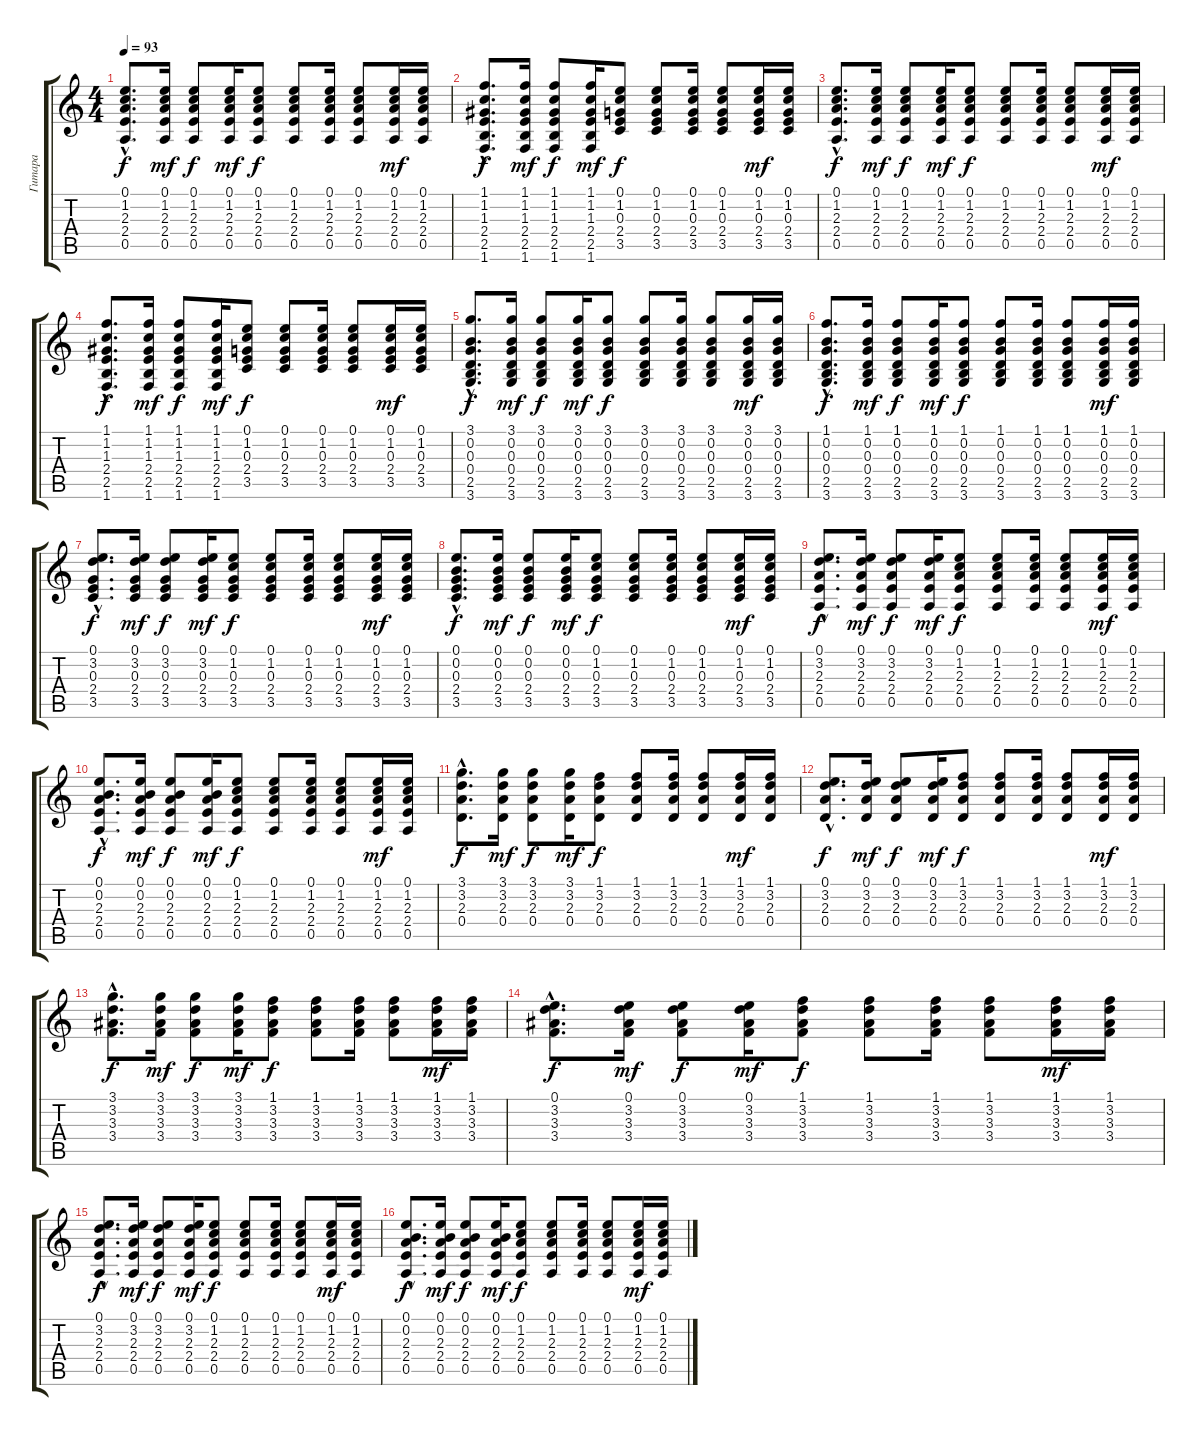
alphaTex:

\track ("Гитара" "Гитара") {instrument acousticguitarsteel}
\staff {score tabs}
\tuning (E4 B3 G3 D3 A2 E2) {hide}
\ts (4 4)
\tempo 93
\clef g2
\ks c
(0.1{hac} 1.2{hac} 2.3{hac} 2.4{hac} 0.5{hac}).8{d dy f} (0.1 1.2 2.3 2.4 0.5).16{dy mf} (0.1 1.2 2.3 2.4 0.5).8{dy f} (0.1 1.2 2.3 2.4 0.5).16{dy mf} (0.1 1.2 2.3 2.4 0.5).8{dy f} (0.1 1.2 2.3 2.4 0.5).8 (0.1 1.2 2.3 2.4 0.5).16 (0.1 1.2 2.3 2.4 0.5).8 (0.1 1.2 2.3 2.4 0.5).16{dy mf} (0.1 1.2 2.3 2.4 0.5).16 |
(1.1{hac} 1.2{hac} 1.3{hac} 2.4{hac} 2.5{hac} 1.6{hac}).8{d dy f} (1.1 1.2 1.3 2.4 2.5 1.6).16{dy mf} (1.1 1.2 1.3 2.4 2.5 1.6).8{dy f} (1.1 1.2 1.3 2.4 2.5 1.6).16{dy mf} (0.1 1.2 0.3 2.4 3.5).8{dy f} (0.1 1.2 0.3 2.4 3.5).8 (0.1 1.2 0.3 2.4 3.5).16 (0.1 1.2 0.3 2.4 3.5).8 (0.1 1.2 0.3 2.4 3.5).16{dy mf} (0.1 1.2 0.3 2.4 3.5).16 |
(0.1{hac} 1.2{hac} 2.3{hac} 2.4{hac} 0.5{hac}).8{d dy f} (0.1 1.2 2.3 2.4 0.5).16{dy mf} (0.1 1.2 2.3 2.4 0.5).8{dy f} (0.1 1.2 2.3 2.4 0.5).16{dy mf} (0.1 1.2 2.3 2.4 0.5).8{dy f} (0.1 1.2 2.3 2.4 0.5).8 (0.1 1.2 2.3 2.4 0.5).16 (0.1 1.2 2.3 2.4 0.5).8 (0.1 1.2 2.3 2.4 0.5).16{dy mf} (0.1 1.2 2.3 2.4 0.5).16 |
(1.1{hac} 1.2{hac} 1.3{hac} 2.4{hac} 2.5{hac} 1.6{hac}).8{d dy f} (1.1 1.2 1.3 2.4 2.5 1.6).16{dy mf} (1.1 1.2 1.3 2.4 2.5 1.6).8{dy f} (1.1 1.2 1.3 2.4 2.5 1.6).16{dy mf} (0.1 1.2 0.3 2.4 3.5).8{dy f} (0.1 1.2 0.3 2.4 3.5).8 (0.1 1.2 0.3 2.4 3.5).16 (0.1 1.2 0.3 2.4 3.5).8 (0.1 1.2 0.3 2.4 3.5).16{dy mf} (0.1 1.2 0.3 2.4 3.5).16 |
(3.1{hac} 0.2{hac} 0.3{hac} 0.4{hac} 2.5{hac} 3.6{hac}).8{d dy f} (3.1 0.2 0.3 0.4 2.5 3.6).16{dy mf} (3.1 0.2 0.3 0.4 2.5 3.6).8{dy f} (3.1 0.2 0.3 0.4 2.5 3.6).16{dy mf} (3.1 0.2 0.3 0.4 2.5 3.6).8{dy f} (3.1 0.2 0.3 0.4 2.5 3.6).8 (3.1 0.2 0.3 0.4 2.5 3.6).16 (3.1 0.2 0.3 0.4 2.5 3.6).8 (3.1 0.2 0.3 0.4 2.5 3.6).16{dy mf} (3.1 0.2 0.3 0.4 2.5 3.6).16 |
(1.1{hac} 0.2{hac} 0.3{hac} 0.4{hac} 2.5{hac} 3.6{hac}).8{d dy f} (1.1 0.2 0.3 0.4 2.5 3.6).16{dy mf} (1.1 0.2 0.3 0.4 2.5 3.6).8{dy f} (1.1 0.2 0.3 0.4 2.5 3.6).16{dy mf} (1.1 0.2 0.3 0.4 2.5 3.6).8{dy f} (1.1 0.2 0.3 0.4 2.5 3.6).8 (1.1 0.2 0.3 0.4 2.5 3.6).16 (1.1 0.2 0.3 0.4 2.5 3.6).8 (1.1 0.2 0.3 0.4 2.5 3.6).16{dy mf} (1.1 0.2 0.3 0.4 2.5 3.6).16 |
(0.1{hac} 3.2{hac} 0.3{hac} 2.4{hac} 3.5{hac}).8{d dy f} (0.1 3.2 0.3 2.4 3.5).16{dy mf} (0.1 3.2 0.3 2.4 3.5).8{dy f} (0.1 3.2 0.3 2.4 3.5).16{dy mf} (0.1 1.2 0.3 2.4 3.5).8{dy f} (0.1 1.2 0.3 2.4 3.5).8 (0.1 1.2 0.3 2.4 3.5).16 (0.1 1.2 0.3 2.4 3.5).8 (0.1 1.2 0.3 2.4 3.5).16{dy mf} (0.1 1.2 0.3 2.4 3.5).16 |
(0.1{hac} 0.2{hac} 0.3{hac} 2.4{hac} 3.5{hac}).8{d dy f} (0.1 0.2 0.3 2.4 3.5).16{dy mf} (0.1 0.2 0.3 2.4 3.5).8{dy f} (0.1 0.2 0.3 2.4 3.5).16{dy mf} (0.1 1.2 0.3 2.4 3.5).8{dy f} (0.1 1.2 0.3 2.4 3.5).8 (0.1 1.2 0.3 2.4 3.5).16 (0.1 1.2 0.3 2.4 3.5).8 (0.1 1.2 0.3 2.4 3.5).16{dy mf} (0.1 1.2 0.3 2.4 3.5).16 |
(0.1{hac} 3.2{hac} 2.3{hac} 2.4{hac} 0.5{hac}).8{d dy f} (0.1 3.2 2.3 2.4 0.5).16{dy mf} (0.1 3.2 2.3 2.4 0.5).8{dy f} (0.1 3.2 2.3 2.4 0.5).16{dy mf} (0.1 1.2 2.3 2.4 0.5).8{dy f} (0.1 1.2 2.3 2.4 0.5).8 (0.1 1.2 2.3 2.4 0.5).16 (0.1 1.2 2.3 2.4 0.5).8 (0.1 1.2 2.3 2.4 0.5).16{dy mf} (0.1 1.2 2.3 2.4 0.5).16 |
(0.1{hac} 0.2{hac} 2.3{hac} 2.4{hac} 0.5{hac}).8{d dy f} (0.1 0.2 2.3 2.4 0.5).16{dy mf} (0.1 0.2 2.3 2.4 0.5).8{dy f} (0.1 0.2 2.3 2.4 0.5).16{dy mf} (0.1 1.2 2.3 2.4 0.5).8{dy f} (0.1 1.2 2.3 2.4 0.5).8 (0.1 1.2 2.3 2.4 0.5).16 (0.1 1.2 2.3 2.4 0.5).8 (0.1 1.2 2.3 2.4 0.5).16{dy mf} (0.1 1.2 2.3 2.4 0.5).16 |
(3.1{hac} 3.2{hac} 2.3{hac} 0.4{hac}).8{d dy f} (3.1 3.2 2.3 0.4).16{dy mf} (3.1 3.2 2.3 0.4).8{dy f} (3.1 3.2 2.3 0.4).16{dy mf} (1.1 3.2 2.3 0.4).8{dy f} (1.1 3.2 2.3 0.4).8 (1.1 3.2 2.3 0.4).16 (1.1 3.2 2.3 0.4).8 (1.1 3.2 2.3 0.4).16{dy mf} (1.1 3.2 2.3 0.4).16 |
(0.1{hac} 3.2{hac} 2.3{hac} 0.4{hac}).8{d dy f} (0.1 3.2 2.3 0.4).16{dy mf} (0.1 3.2 2.3 0.4).8{dy f} (0.1 3.2 2.3 0.4).16{dy mf} (1.1 3.2 2.3 0.4).8{dy f} (1.1 3.2 2.3 0.4).8 (1.1 3.2 2.3 0.4).16 (1.1 3.2 2.3 0.4).8 (1.1 3.2 2.3 0.4).16{dy mf} (1.1 3.2 2.3 0.4).16 |
(3.1{hac} 3.2{hac} 3.3{hac} 3.4{hac}).8{d dy f} (3.1 3.2 3.3 3.4).16{dy mf} (3.1 3.2 3.3 3.4).8{dy f} (3.1 3.2 3.3 3.4).16{dy mf} (1.1 3.2 3.3 3.4).8{dy f} (1.1 3.2 3.3 3.4).8 (1.1 3.2 3.3 3.4).16 (1.1 3.2 3.3 3.4).8 (1.1 3.2 3.3 3.4).16{dy mf} (1.1 3.2 3.3 3.4).16 |
(0.1{hac} 3.2{hac} 3.3{hac} 3.4{hac}).8{d dy f} (0.1 3.2 3.3 3.4).16{dy mf} (0.1 3.2 3.3 3.4).8{dy f} (0.1 3.2 3.3 3.4).16{dy mf} (1.1 3.2 3.3 3.4).8{dy f} (1.1 3.2 3.3 3.4).8 (1.1 3.2 3.3 3.4).16 (1.1 3.2 3.3 3.4).8 (1.1 3.2 3.3 3.4).16{dy mf} (1.1 3.2 3.3 3.4).16 |
(0.1{hac} 3.2{hac} 2.3{hac} 2.4{hac} 0.5{hac}).8{d dy f} (0.1 3.2 2.3 2.4 0.5).16{dy mf} (0.1 3.2 2.3 2.4 0.5).8{dy f} (0.1 3.2 2.3 2.4 0.5).16{dy mf} (0.1 1.2 2.3 2.4 0.5).8{dy f} (0.1 1.2 2.3 2.4 0.5).8 (0.1 1.2 2.3 2.4 0.5).16 (0.1 1.2 2.3 2.4 0.5).8 (0.1 1.2 2.3 2.4 0.5).16{dy mf} (0.1 1.2 2.3 2.4 0.5).16 |
(0.1{hac} 0.2{hac} 2.3{hac} 2.4{hac} 0.5{hac}).8{d dy f} (0.1 0.2 2.3 2.4 0.5).16{dy mf} (0.1 0.2 2.3 2.4 0.5).8{dy f} (0.1 0.2 2.3 2.4 0.5).16{dy mf} (0.1 1.2 2.3 2.4 0.5).8{dy f} (0.1 1.2 2.3 2.4 0.5).8 (0.1 1.2 2.3 2.4 0.5).16 (0.1 1.2 2.3 2.4 0.5).8 (0.1 1.2 2.3 2.4 0.5).16{dy mf} (0.1 1.2 2.3 2.4 0.5).16
